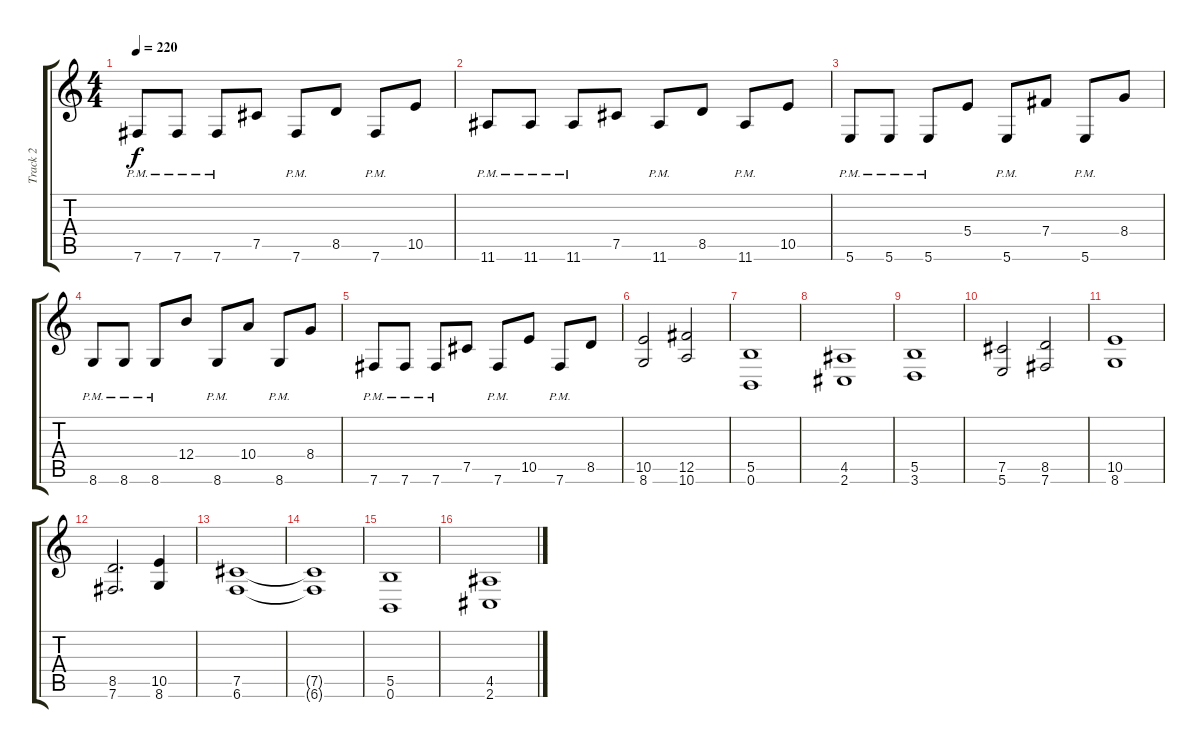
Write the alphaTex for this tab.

\track ("Track 2" "Track 2") {instrument distortionguitar}
\staff {score tabs}
\tuning (Db4 Ab3 E3 B2 Gb2 B1) {hide}
\ts (4 4)
\tempo 220
\clef g2
\ks c
7.6{pm}.8{dy f} 7.6{pm}.8 7.6{pm}.8 7.5.8 7.6{pm}.8 8.5.8 7.6{pm}.8 10.5.8 |
11.6{pm}.8 11.6{pm}.8 11.6{pm}.8 7.5.8 11.6{pm}.8 8.5.8 11.6{pm}.8 10.5.8 |
5.6{pm}.8 5.6{pm}.8 5.6{pm}.8 5.4.8 5.6{pm}.8 7.4.8 5.6{pm}.8 8.4.8 |
8.6{pm}.8 8.6{pm}.8 8.6{pm}.8 12.4.8 8.6{pm}.8 10.4.8 8.6{pm}.8 8.4.8 |
7.6{pm}.8 7.6{pm}.8 7.6{pm}.8 7.5.8 7.6{pm}.8 10.5.8 7.6{pm}.8 8.5.8 |
(10.5 8.6).2 (12.5 10.6).2 |
(5.5 0.6).1 |
(4.5 2.6).1 |
(5.5 3.6).1 |
(7.5 5.6).2 (8.5 7.6).2 |
(10.5 8.6).1 |
(8.5 7.6).2{d} (10.5 8.6).4 |
(7.5 6.6).1 |
(7.5{t} 6.6{t}).1 |
(5.5 0.6).1 |
(4.5 2.6).1
